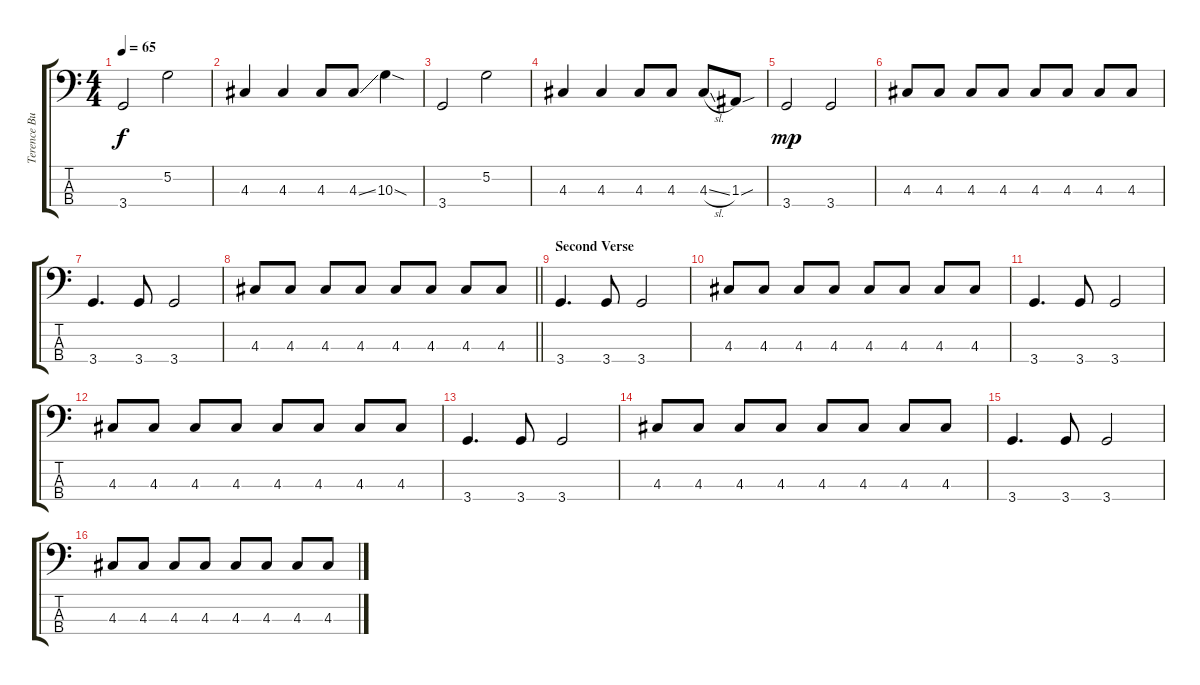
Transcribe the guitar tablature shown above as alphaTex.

\track ("Terence Butler" "Terence Bu") {instrument electricbassfinger}
\staff {score tabs}
\tuning (G2 D2 A1 E1) {hide}
\ts (4 4)
\tempo 65
\clef f4
\ks c
3.4.2{dy f} 5.2.2 |
4.3.4 4.3.4 4.3.8 4.3{ss}.8 10.3{sod}.4 |
3.4.2 5.2.2 |
4.3.4 4.3.4 4.3.8 4.3.8 4.3{sl}.8 1.3{sou}.8 |
3.4.2{dy mp} 3.4.2 |
4.3.8 4.3.8 4.3.8 4.3.8 4.3.8 4.3.8 4.3.8 4.3.8 |
3.4.4{d} 3.4.8 3.4.2 |
\barLineRight lightlight
4.3.8 4.3.8 4.3.8 4.3.8 4.3.8 4.3.8 4.3.8 4.3.8 |
\section ("" "Second Verse")
3.4.4{d} 3.4.8 3.4.2 |
4.3.8 4.3.8 4.3.8 4.3.8 4.3.8 4.3.8 4.3.8 4.3.8 |
3.4.4{d} 3.4.8 3.4.2 |
4.3.8 4.3.8 4.3.8 4.3.8 4.3.8 4.3.8 4.3.8 4.3.8 |
3.4.4{d} 3.4.8 3.4.2 |
4.3.8 4.3.8 4.3.8 4.3.8 4.3.8 4.3.8 4.3.8 4.3.8 |
3.4.4{d} 3.4.8 3.4.2 |
4.3.8 4.3.8 4.3.8 4.3.8 4.3.8 4.3.8 4.3.8 4.3.8
